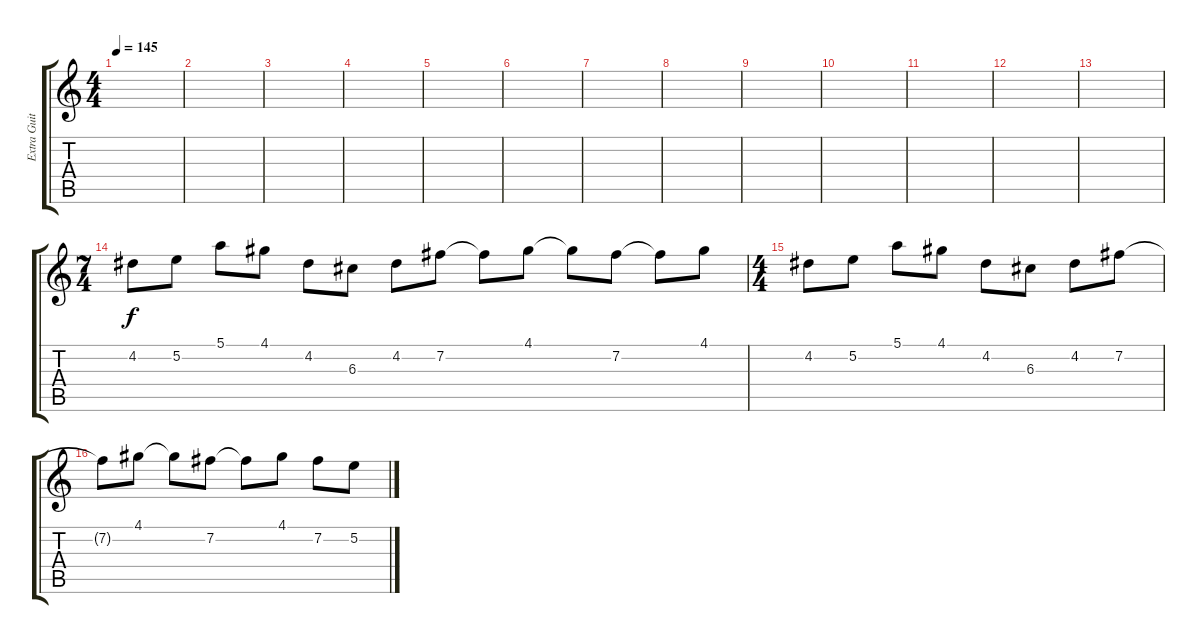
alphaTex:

\track ("Extra Guitar" "Extra Guit") {instrument overdrivenguitar}
\staff {score tabs}
\tuning (E4 B3 G3 D3 A2 E2) {hide}
\ts (4 4)
\tempo 145
\clef g2
\ks c
|
|
|
|
|
|
|
|
|
|
|
|
|
\ts (7 4)
\section ("" "")
4.2.8 5.2.8 5.1.8 4.1.8 4.2.8 6.3.8 4.2.8 7.2.8 7.2{t}.8 4.1.8 4.1{t}.8 7.2.8 7.2{t}.8 4.1.8 |
\ts (4 4)
4.2.8 5.2.8 5.1.8 4.1.8 4.2.8 6.3.8 4.2.8 7.2.8 |
7.2{t}.8 4.1.8 4.1{t}.8 7.2.8 7.2{t}.8 4.1.8 7.2.8 5.2.8
